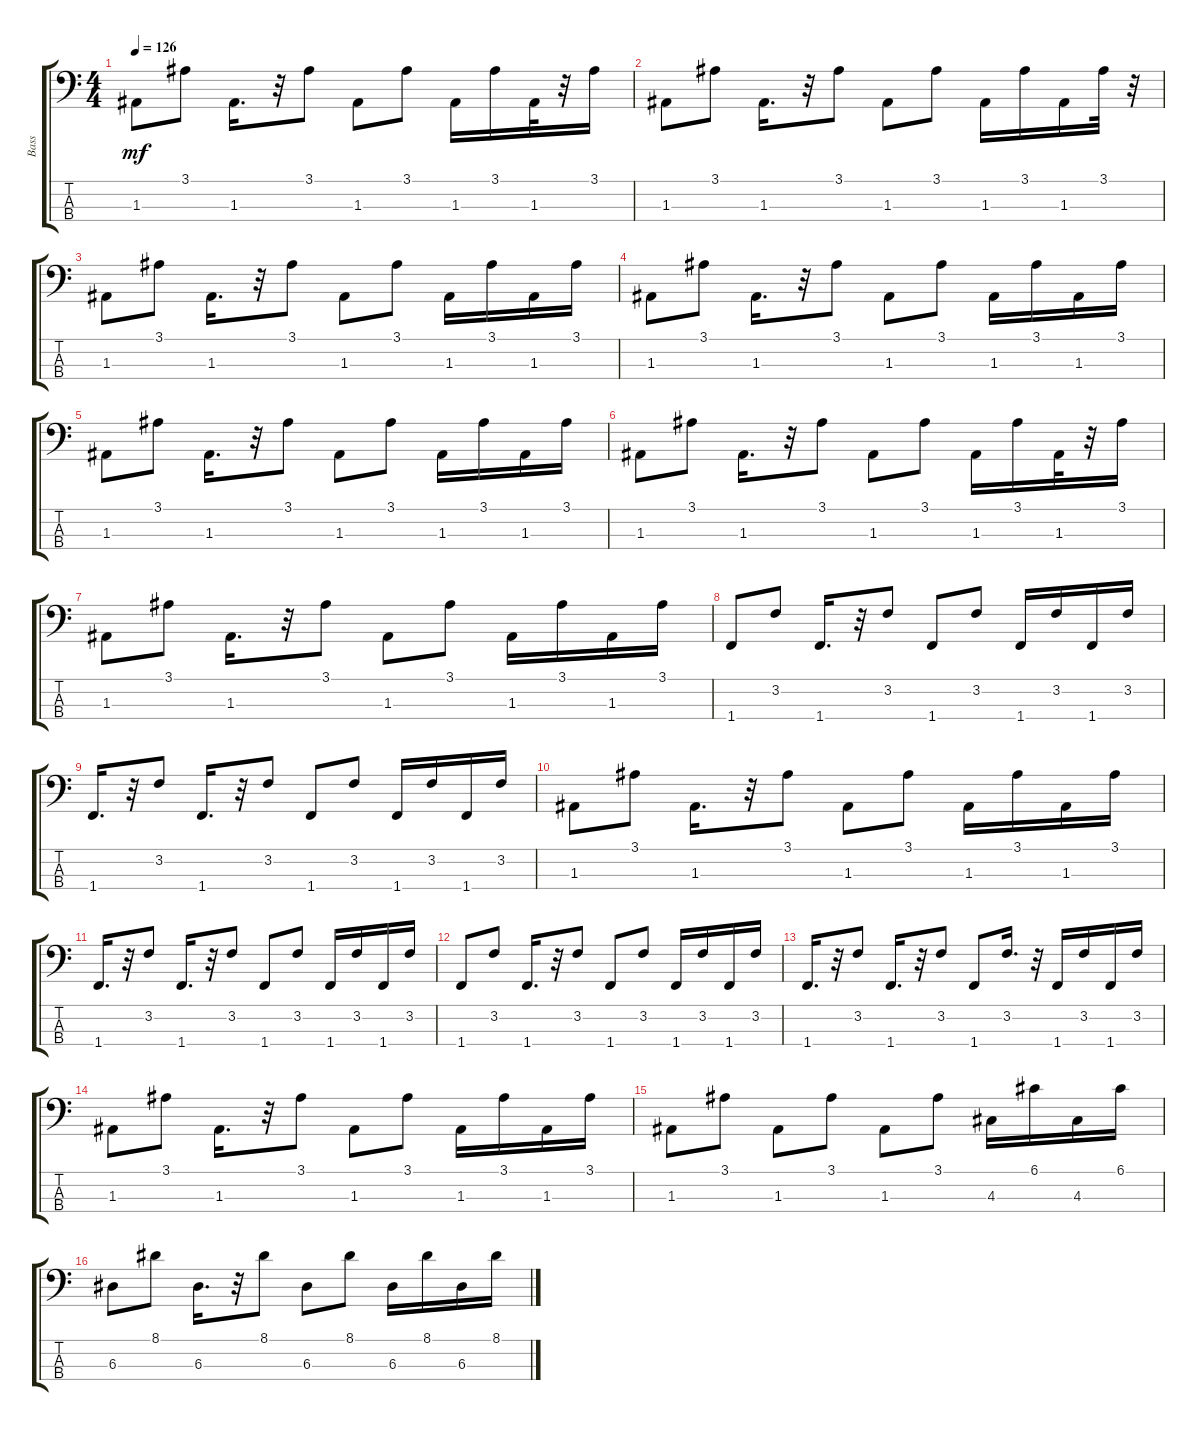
\track ("Bass" "Bass") {instrument fretlessbass}
\staff {score tabs}
\tuning (G2 D2 A1 E1) {hide}
\ts (4 4)
\tempo 126
\clef f4
\ks c
1.3.8{dy mf} 3.1.8 1.3.16{d} r.32 3.1.8 1.3.8 3.1.8 1.3.16 3.1.16 1.3.32 r.32 3.1.16 |
1.3.8 3.1.8 1.3.16{d} r.32 3.1.8 1.3.8 3.1.8 1.3.16 3.1.16 1.3.16 3.1.32 r.32 |
1.3.8 3.1.8 1.3.16{d} r.32 3.1.8 1.3.8 3.1.8 1.3.16 3.1.16 1.3.16 3.1.16 |
1.3.8 3.1.8 1.3.16{d} r.32 3.1.8 1.3.8 3.1.8 1.3.16 3.1.16 1.3.16 3.1.16 |
1.3.8 3.1.8 1.3.16{d} r.32 3.1.8 1.3.8 3.1.8 1.3.16 3.1.16 1.3.16 3.1.16 |
1.3.8 3.1.8 1.3.16{d} r.32 3.1.8 1.3.8 3.1.8 1.3.16 3.1.16 1.3.32 r.32 3.1.16 |
1.3.8 3.1.8 1.3.16{d} r.32 3.1.8 1.3.8 3.1.8 1.3.16 3.1.16 1.3.16 3.1.16 |
1.4.8 3.2.8 1.4.16{d} r.32 3.2.8 1.4.8 3.2.8 1.4.16 3.2.16 1.4.16 3.2.16 |
1.4.16{d} r.32 3.2.8 1.4.16{d} r.32 3.2.8 1.4.8 3.2.8 1.4.16 3.2.16 1.4.16 3.2.16 |
1.3.8 3.1.8 1.3.16{d} r.32 3.1.8 1.3.8 3.1.8 1.3.16 3.1.16 1.3.16 3.1.16 |
1.4.16{d} r.32 3.2.8 1.4.16{d} r.32 3.2.8 1.4.8 3.2.8 1.4.16 3.2.16 1.4.16 3.2.16 |
1.4.8 3.2.8 1.4.16{d} r.32 3.2.8 1.4.8 3.2.8 1.4.16 3.2.16 1.4.16 3.2.16 |
1.4.16{d} r.32 3.2.8 1.4.16{d} r.32 3.2.8 1.4.8 3.2.16{d} r.32 1.4.16 3.2.16 1.4.16 3.2.16 |
1.3.8 3.1.8 1.3.16{d} r.32 3.1.8 1.3.8 3.1.8 1.3.16 3.1.16 1.3.16 3.1.16 |
1.3.8 3.1.8 1.3.8 3.1.8 1.3.8 3.1.8 4.3.16 6.1.16 4.3.16 6.1.16 |
6.3.8 8.1.8 6.3.16{d} r.32 8.1.8 6.3.8 8.1.8 6.3.16 8.1.16 6.3.16 8.1.16
